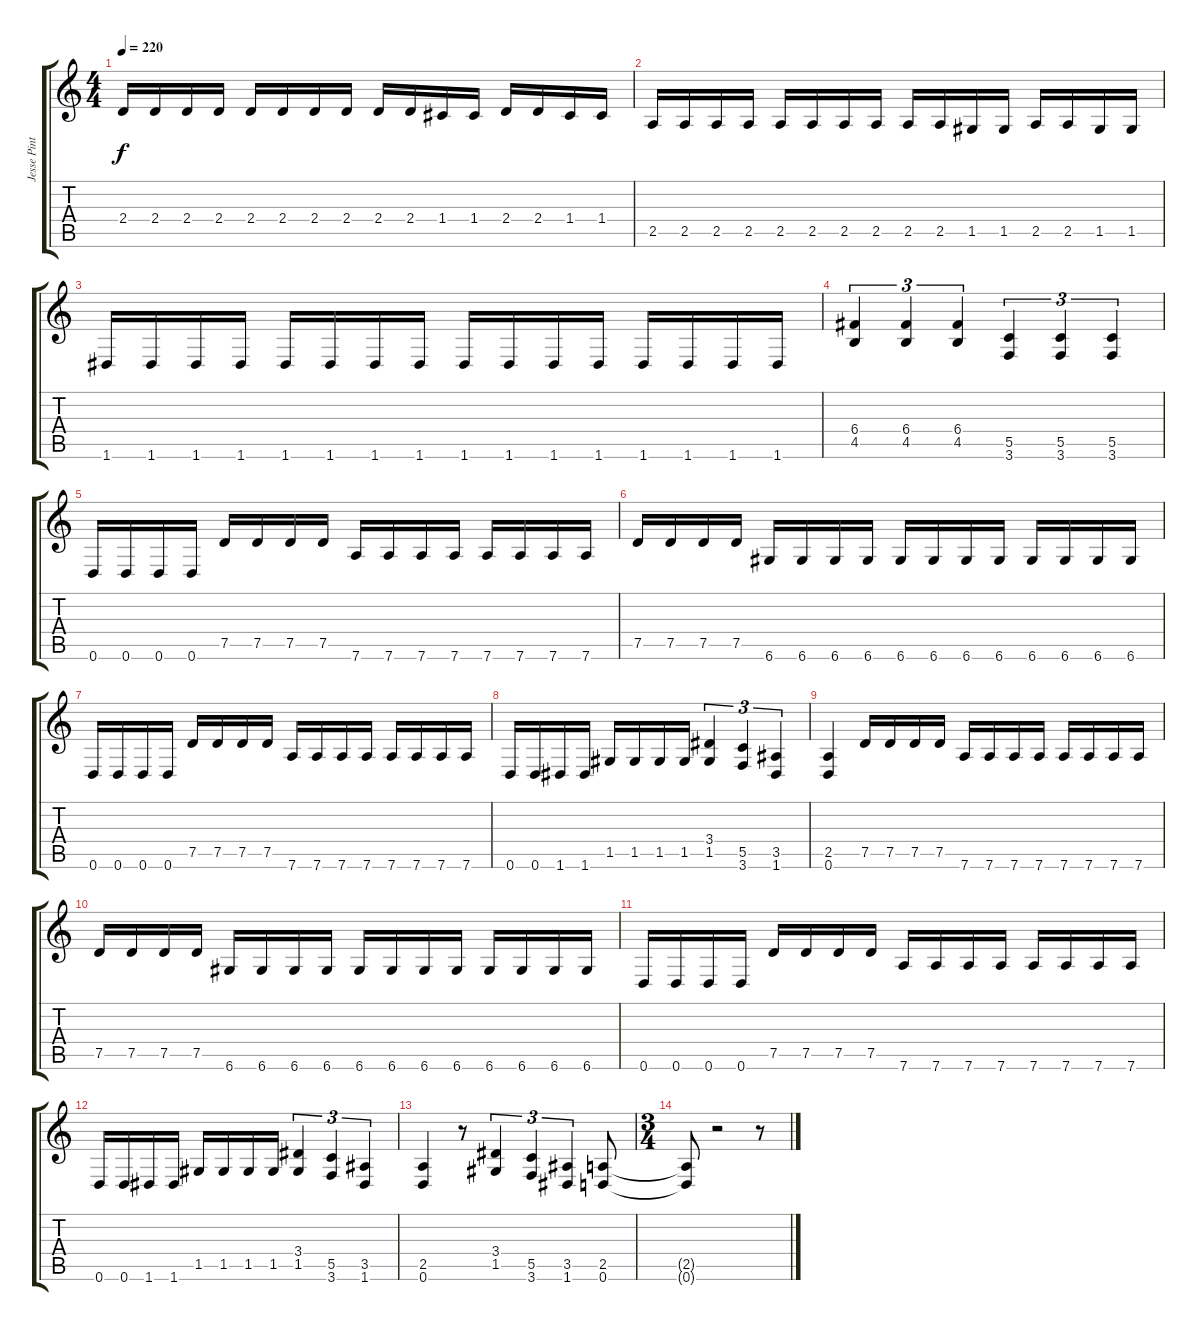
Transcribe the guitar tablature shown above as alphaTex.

\track ("Jesse Pintado (Guitar 2)" "Jesse Pint") {instrument distortionguitar}
\staff {score tabs}
\tuning (D4 A3 F3 C3 G2 D2) {hide}
\ts (4 4)
\tempo 220
\clef g2
\ks c
2.4.16{dy f} 2.4.16 2.4.16 2.4.16 2.4.16 2.4.16 2.4.16 2.4.16 2.4.16 2.4.16 1.4.16 1.4.16 2.4.16 2.4.16 1.4.16 1.4.16 |
2.5.16 2.5.16 2.5.16 2.5.16 2.5.16 2.5.16 2.5.16 2.5.16 2.5.16 2.5.16 1.5.16 1.5.16 2.5.16 2.5.16 1.5.16 1.5.16 |
1.6.16 1.6.16 1.6.16 1.6.16 1.6.16 1.6.16 1.6.16 1.6.16 1.6.16 1.6.16 1.6.16 1.6.16 1.6.16 1.6.16 1.6.16 1.6.16 |
(6.4 4.5).4{tu (3 2)} (6.4 4.5).4{tu (3 2)} (6.4 4.5).4{tu (3 2)} (5.5 3.6).4{tu (3 2)} (5.5 3.6).4{tu (3 2)} (5.5 3.6).4{tu (3 2)} |
0.6.16 0.6.16 0.6.16 0.6.16 7.5.16 7.5.16 7.5.16 7.5.16 7.6.16 7.6.16 7.6.16 7.6.16 7.6.16 7.6.16 7.6.16 7.6.16 |
7.5.16 7.5.16 7.5.16 7.5.16 6.6.16 6.6.16 6.6.16 6.6.16 6.6.16 6.6.16 6.6.16 6.6.16 6.6.16 6.6.16 6.6.16 6.6.16 |
0.6.16 0.6.16 0.6.16 0.6.16 7.5.16 7.5.16 7.5.16 7.5.16 7.6.16 7.6.16 7.6.16 7.6.16 7.6.16 7.6.16 7.6.16 7.6.16 |
0.6.16 0.6.16 1.6.16 1.6.16 1.5.16 1.5.16 1.5.16 1.5.16 (3.4 1.5).4{tu (3 2)} (5.5 3.6).4{tu (3 2)} (3.5 1.6).4{tu (3 2)} |
(2.5 0.6).4 7.5.16 7.5.16 7.5.16 7.5.16 7.6.16 7.6.16 7.6.16 7.6.16 7.6.16 7.6.16 7.6.16 7.6.16 |
7.5.16 7.5.16 7.5.16 7.5.16 6.6.16 6.6.16 6.6.16 6.6.16 6.6.16 6.6.16 6.6.16 6.6.16 6.6.16 6.6.16 6.6.16 6.6.16 |
0.6.16 0.6.16 0.6.16 0.6.16 7.5.16 7.5.16 7.5.16 7.5.16 7.6.16 7.6.16 7.6.16 7.6.16 7.6.16 7.6.16 7.6.16 7.6.16 |
0.6.16 0.6.16 1.6.16 1.6.16 1.5.16 1.5.16 1.5.16 1.5.16 (3.4 1.5).4{tu (3 2)} (5.5 3.6).4{tu (3 2)} (3.5 1.6).4{tu (3 2)} |
(2.5 0.6).4 r.8 (3.4 1.5).4{tu (3 2)} (5.5 3.6).4{tu (3 2)} (3.5 1.6).4{tu (3 2)} (2.5 0.6).8 |
\ts (3 4)
(2.5{t} 0.6{t}).8 r.2 r.8
